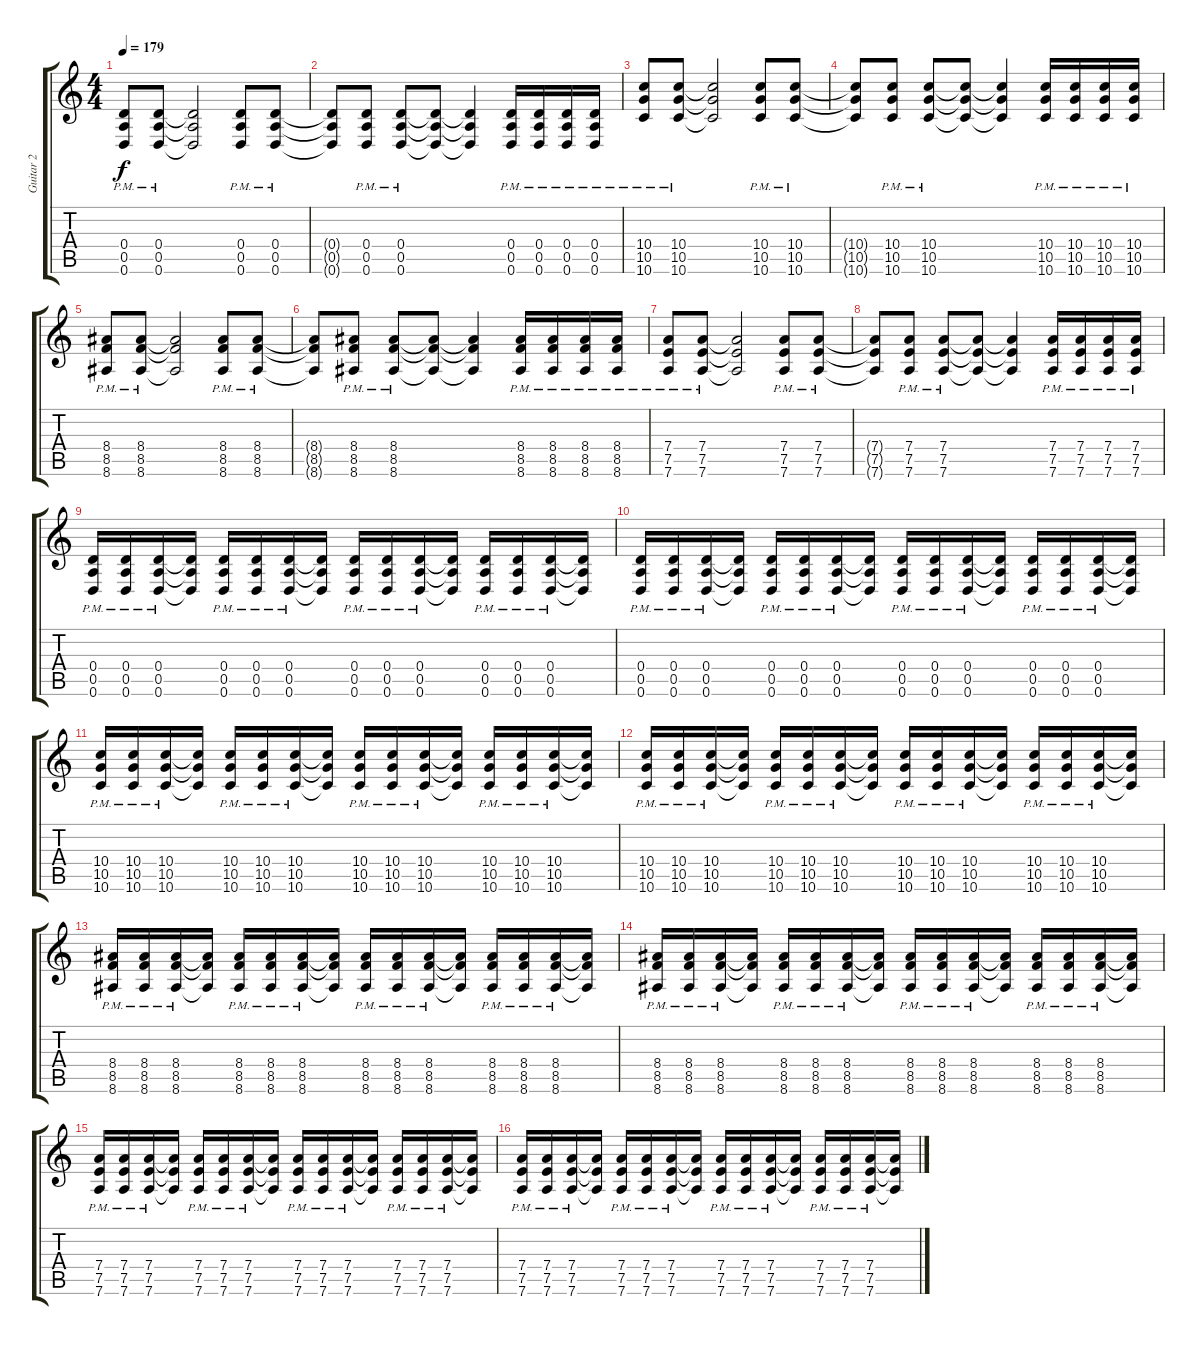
\track ("Guitar 2" "Guitar 2") {instrument distortionguitar}
\staff {score tabs}
\tuning (E4 B3 G3 D3 A2 D2) {hide}
\ts (4 4)
\tempo 179
\clef g2
\ks c
(0.4{pm} 0.5{pm} 0.6{pm}).8{dy f} (0.4{pm} 0.5{pm} 0.6{pm}).8 (0.4{t} 0.5{t} 0.6{t}).2 (0.4{pm} 0.5{pm} 0.6{pm}).8 (0.4{pm} 0.5{pm} 0.6{pm}).8 |
(0.4{t} 0.5{t} 0.6{t}).8 (0.4{pm} 0.5{pm} 0.6{pm}).8 (0.4{pm} 0.5{pm} 0.6{pm}).8 (0.4{t} 0.5{t} 0.6{t}).8 (0.4{t} 0.5{t} 0.6{t}).4 (0.4{pm} 0.5{pm} 0.6{pm}).16 (0.4{pm} 0.5{pm} 0.6{pm}).16 (0.4{pm} 0.5{pm} 0.6{pm}).16 (0.4{pm} 0.5{pm} 0.6{pm}).16 |
(10.4{pm} 10.5{pm} 10.6{pm}).8 (10.4{pm} 10.5{pm} 10.6{pm}).8 (10.4{t} 10.5{t} 10.6{t}).2 (10.4{pm} 10.5{pm} 10.6{pm}).8 (10.4{pm} 10.5{pm} 10.6{pm}).8 |
(10.4{t} 10.5{t} 10.6{t}).8 (10.4{pm} 10.5{pm} 10.6{pm}).8 (10.4{pm} 10.5{pm} 10.6{pm}).8 (10.4{t} 10.5{t} 10.6{t}).8 (10.4{t} 10.5{t} 10.6{t}).4 (10.4{pm} 10.5{pm} 10.6{pm}).16 (10.4{pm} 10.5{pm} 10.6{pm}).16 (10.4{pm} 10.5{pm} 10.6{pm}).16 (10.4{pm} 10.5{pm} 10.6{pm}).16 |
(8.4{pm} 8.5{pm} 8.6{pm}).8 (8.4{pm} 8.5{pm} 8.6{pm}).8 (8.4{t} 8.5{t} 8.6{t}).2 (8.4{pm} 8.5{pm} 8.6{pm}).8 (8.4{pm} 8.5{pm} 8.6{pm}).8 |
(8.4{t} 8.5{t} 8.6{t}).8 (8.4{pm} 8.5{pm} 8.6{pm}).8 (8.4{pm} 8.5{pm} 8.6{pm}).8 (8.4{t} 8.5{t} 8.6{t}).8 (8.4{t} 8.5{t} 8.6{t}).4 (8.4{pm} 8.5{pm} 8.6{pm}).16 (8.4{pm} 8.5{pm} 8.6{pm}).16 (8.4{pm} 8.5{pm} 8.6{pm}).16 (8.4{pm} 8.5{pm} 8.6{pm}).16 |
(7.4{pm} 7.5{pm} 7.6{pm}).8 (7.4{pm} 7.5{pm} 7.6{pm}).8 (7.4{t} 7.5{t} 7.6{t}).2 (7.4{pm} 7.5{pm} 7.6{pm}).8 (7.4{pm} 7.5{pm} 7.6{pm}).8 |
(7.4{t} 7.5{t} 7.6{t}).8 (7.4{pm} 7.5{pm} 7.6{pm}).8 (7.4{pm} 7.5{pm} 7.6{pm}).8 (7.4{t} 7.5{t} 7.6{t}).8 (7.4{t} 7.5{t} 7.6{t}).4 (7.4{pm} 7.5{pm} 7.6{pm}).16 (7.4{pm} 7.5{pm} 7.6{pm}).16 (7.4{pm} 7.5{pm} 7.6{pm}).16 (7.4{pm} 7.5{pm} 7.6{pm}).16 |
(0.4{pm} 0.5{pm} 0.6{pm}).16 (0.4{pm} 0.5{pm} 0.6{pm}).16 (0.4{pm} 0.5{pm} 0.6{pm}).16 (0.4{t} 0.5{t} 0.6{t}).16 (0.4{pm} 0.5{pm} 0.6{pm}).16 (0.4{pm} 0.5{pm} 0.6{pm}).16 (0.4{pm} 0.5{pm} 0.6{pm}).16 (0.4{t} 0.5{t} 0.6{t}).16 (0.4{pm} 0.5{pm} 0.6{pm}).16 (0.4{pm} 0.5{pm} 0.6{pm}).16 (0.4{pm} 0.5{pm} 0.6{pm}).16 (0.4{t} 0.5{t} 0.6{t}).16 (0.4{pm} 0.5{pm} 0.6{pm}).16 (0.4{pm} 0.5{pm} 0.6{pm}).16 (0.4{pm} 0.5{pm} 0.6{pm}).16 (0.4{t} 0.5{t} 0.6{t}).16 |
(0.4{pm} 0.5{pm} 0.6{pm}).16 (0.4{pm} 0.5{pm} 0.6{pm}).16 (0.4{pm} 0.5{pm} 0.6{pm}).16 (0.4{t} 0.5{t} 0.6{t}).16 (0.4{pm} 0.5{pm} 0.6{pm}).16 (0.4{pm} 0.5{pm} 0.6{pm}).16 (0.4{pm} 0.5{pm} 0.6{pm}).16 (0.4{t} 0.5{t} 0.6{t}).16 (0.4{pm} 0.5{pm} 0.6{pm}).16 (0.4{pm} 0.5{pm} 0.6{pm}).16 (0.4{pm} 0.5{pm} 0.6{pm}).16 (0.4{t} 0.5{t} 0.6{t}).16 (0.4{pm} 0.5{pm} 0.6{pm}).16 (0.4{pm} 0.5{pm} 0.6{pm}).16 (0.4{pm} 0.5{pm} 0.6{pm}).16 (0.4{t} 0.5{t} 0.6{t}).16 |
(10.4{pm} 10.5{pm} 10.6{pm}).16 (10.4{pm} 10.5{pm} 10.6{pm}).16 (10.4{pm} 10.5{pm} 10.6{pm}).16 (10.4{t} 10.5{t} 10.6{t}).16 (10.4{pm} 10.5{pm} 10.6{pm}).16 (10.4{pm} 10.5{pm} 10.6{pm}).16 (10.4{pm} 10.5{pm} 10.6{pm}).16 (10.4{t} 10.5{t} 10.6{t}).16 (10.4{pm} 10.5{pm} 10.6{pm}).16 (10.4{pm} 10.5{pm} 10.6{pm}).16 (10.4{pm} 10.5{pm} 10.6{pm}).16 (10.4{t} 10.5{t} 10.6{t}).16 (10.4{pm} 10.5{pm} 10.6{pm}).16 (10.4{pm} 10.5{pm} 10.6{pm}).16 (10.4{pm} 10.5{pm} 10.6{pm}).16 (10.4{t} 10.5{t} 10.6{t}).16 |
(10.4{pm} 10.5{pm} 10.6{pm}).16 (10.4{pm} 10.5{pm} 10.6{pm}).16 (10.4{pm} 10.5{pm} 10.6{pm}).16 (10.4{t} 10.5{t} 10.6{t}).16 (10.4{pm} 10.5{pm} 10.6{pm}).16 (10.4{pm} 10.5{pm} 10.6{pm}).16 (10.4{pm} 10.5{pm} 10.6{pm}).16 (10.4{t} 10.5{t} 10.6{t}).16 (10.4{pm} 10.5{pm} 10.6{pm}).16 (10.4{pm} 10.5{pm} 10.6{pm}).16 (10.4{pm} 10.5{pm} 10.6{pm}).16 (10.4{t} 10.5{t} 10.6{t}).16 (10.4{pm} 10.5{pm} 10.6{pm}).16 (10.4{pm} 10.5{pm} 10.6{pm}).16 (10.4{pm} 10.5{pm} 10.6{pm}).16 (10.4{t} 10.5{t} 10.6{t}).16 |
(8.4{pm} 8.5{pm} 8.6{pm}).16 (8.4{pm} 8.5{pm} 8.6{pm}).16 (8.4{pm} 8.5{pm} 8.6{pm}).16 (8.4{t} 8.5{t} 8.6{t}).16 (8.4{pm} 8.5{pm} 8.6{pm}).16 (8.4{pm} 8.5{pm} 8.6{pm}).16 (8.4{pm} 8.5{pm} 8.6{pm}).16 (8.4{t} 8.5{t} 8.6{t}).16 (8.4{pm} 8.5{pm} 8.6{pm}).16 (8.4{pm} 8.5{pm} 8.6{pm}).16 (8.4{pm} 8.5{pm} 8.6{pm}).16 (8.4{t} 8.5{t} 8.6{t}).16 (8.4{pm} 8.5{pm} 8.6{pm}).16 (8.4{pm} 8.5{pm} 8.6{pm}).16 (8.4{pm} 8.5{pm} 8.6{pm}).16 (8.4{t} 8.5{t} 8.6{t}).16 |
(8.4{pm} 8.5{pm} 8.6{pm}).16 (8.4{pm} 8.5{pm} 8.6{pm}).16 (8.4{pm} 8.5{pm} 8.6{pm}).16 (8.4{t} 8.5{t} 8.6{t}).16 (8.4{pm} 8.5{pm} 8.6{pm}).16 (8.4{pm} 8.5{pm} 8.6{pm}).16 (8.4{pm} 8.5{pm} 8.6{pm}).16 (8.4{t} 8.5{t} 8.6{t}).16 (8.4{pm} 8.5{pm} 8.6{pm}).16 (8.4{pm} 8.5{pm} 8.6{pm}).16 (8.4{pm} 8.5{pm} 8.6{pm}).16 (8.4{t} 8.5{t} 8.6{t}).16 (8.4{pm} 8.5{pm} 8.6{pm}).16 (8.4{pm} 8.5{pm} 8.6{pm}).16 (8.4{pm} 8.5{pm} 8.6{pm}).16 (8.4{t} 8.5{t} 8.6{t}).16 |
(7.4{pm} 7.5{pm} 7.6{pm}).16 (7.4{pm} 7.5{pm} 7.6{pm}).16 (7.4{pm} 7.5{pm} 7.6{pm}).16 (7.4{t} 7.5{t} 7.6{t}).16 (7.4{pm} 7.5{pm} 7.6{pm}).16 (7.4{pm} 7.5{pm} 7.6{pm}).16 (7.4{pm} 7.5{pm} 7.6{pm}).16 (7.4{t} 7.5{t} 7.6{t}).16 (7.4{pm} 7.5{pm} 7.6{pm}).16 (7.4{pm} 7.5{pm} 7.6{pm}).16 (7.4{pm} 7.5{pm} 7.6{pm}).16 (7.4{t} 7.5{t} 7.6{t}).16 (7.4{pm} 7.5{pm} 7.6{pm}).16 (7.4{pm} 7.5{pm} 7.6{pm}).16 (7.4{pm} 7.5{pm} 7.6{pm}).16 (7.4{t} 7.5{t} 7.6{t}).16 |
(7.4{pm} 7.5{pm} 7.6{pm}).16 (7.4{pm} 7.5{pm} 7.6{pm}).16 (7.4{pm} 7.5{pm} 7.6{pm}).16 (7.4{t} 7.5{t} 7.6{t}).16 (7.4{pm} 7.5{pm} 7.6{pm}).16 (7.4{pm} 7.5{pm} 7.6{pm}).16 (7.4{pm} 7.5{pm} 7.6{pm}).16 (7.4{t} 7.5{t} 7.6{t}).16 (7.4{pm} 7.5{pm} 7.6{pm}).16 (7.4{pm} 7.5{pm} 7.6{pm}).16 (7.4{pm} 7.5{pm} 7.6{pm}).16 (7.4{t} 7.5{t} 7.6{t}).16 (7.4{pm} 7.5{pm} 7.6{pm}).16 (7.4{pm} 7.5{pm} 7.6{pm}).16 (7.4{pm} 7.5{pm} 7.6{pm}).16 (7.4{t} 7.5{t} 7.6{t}).16
